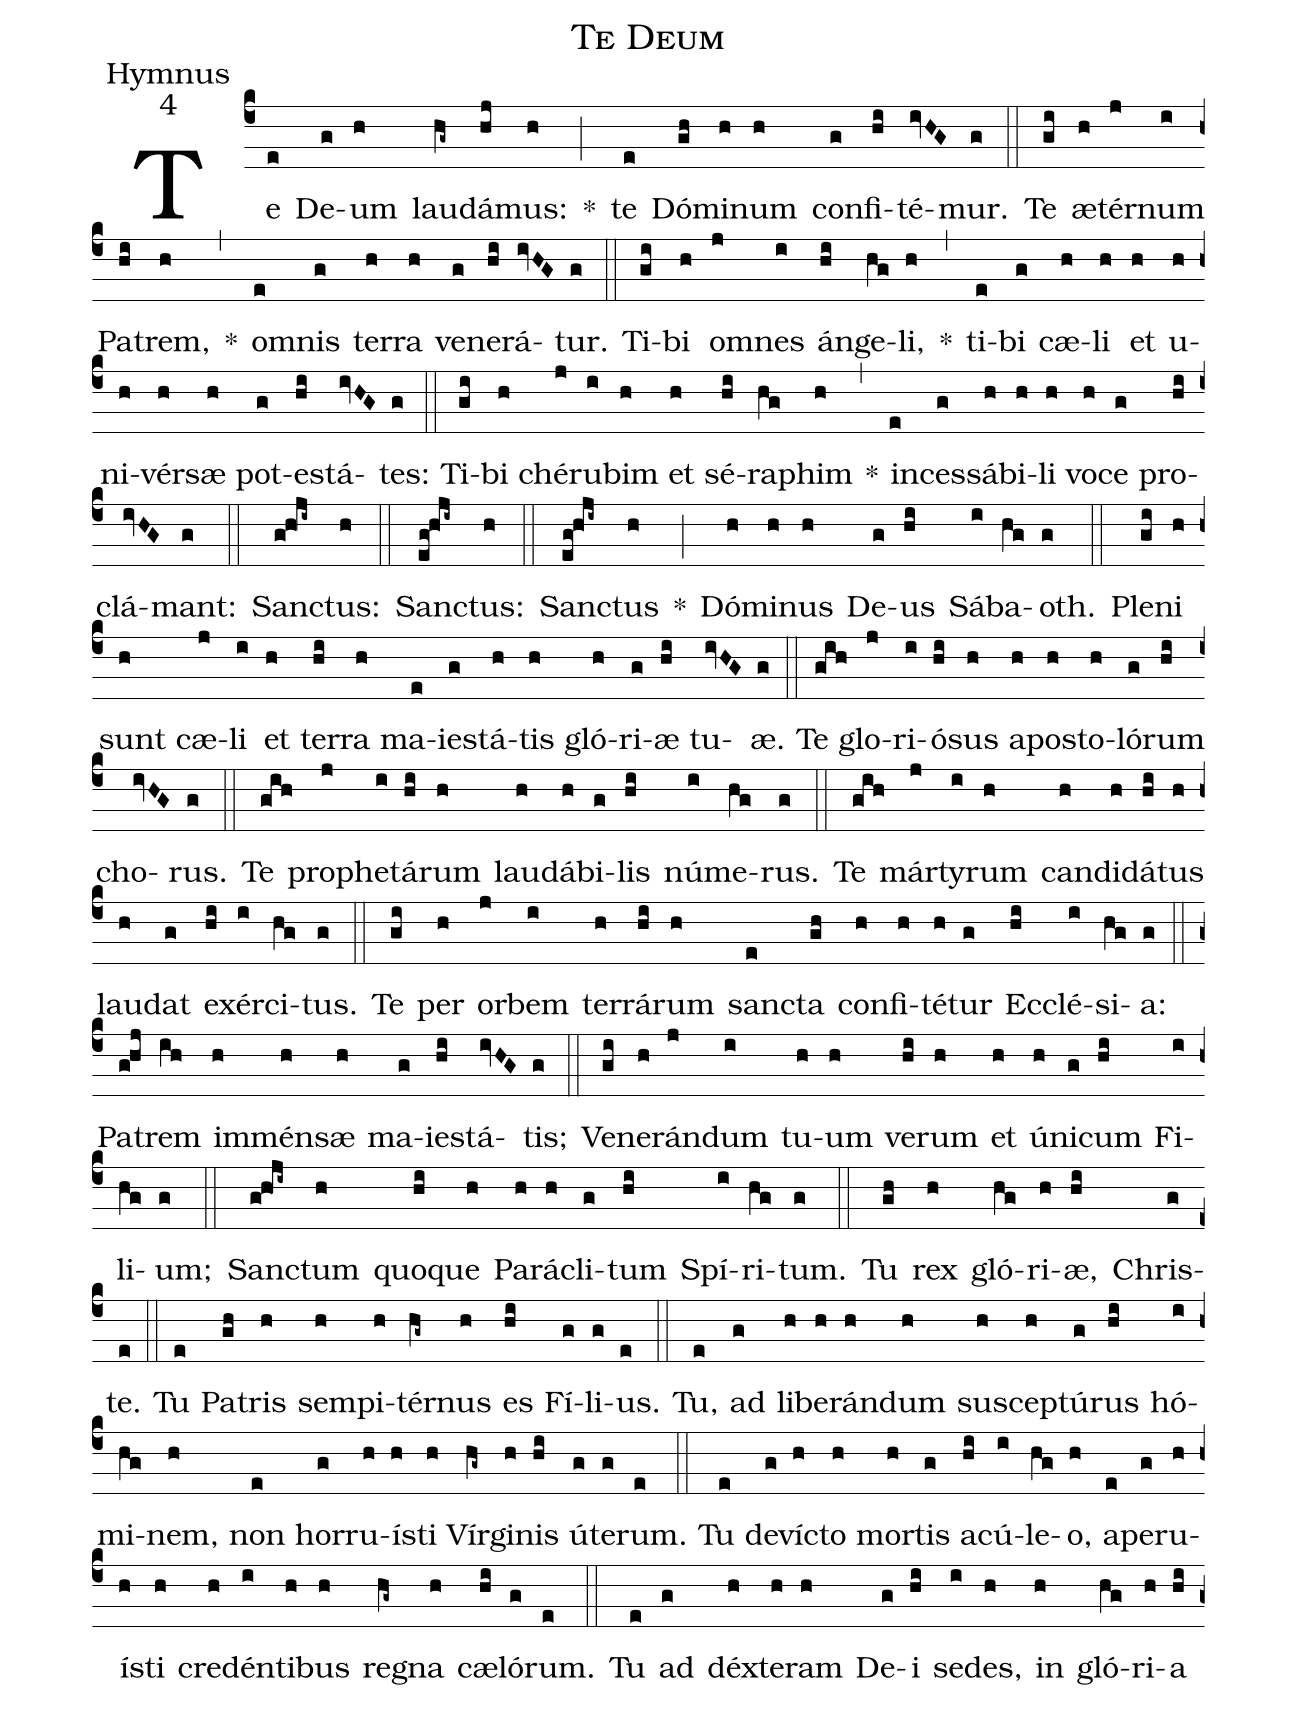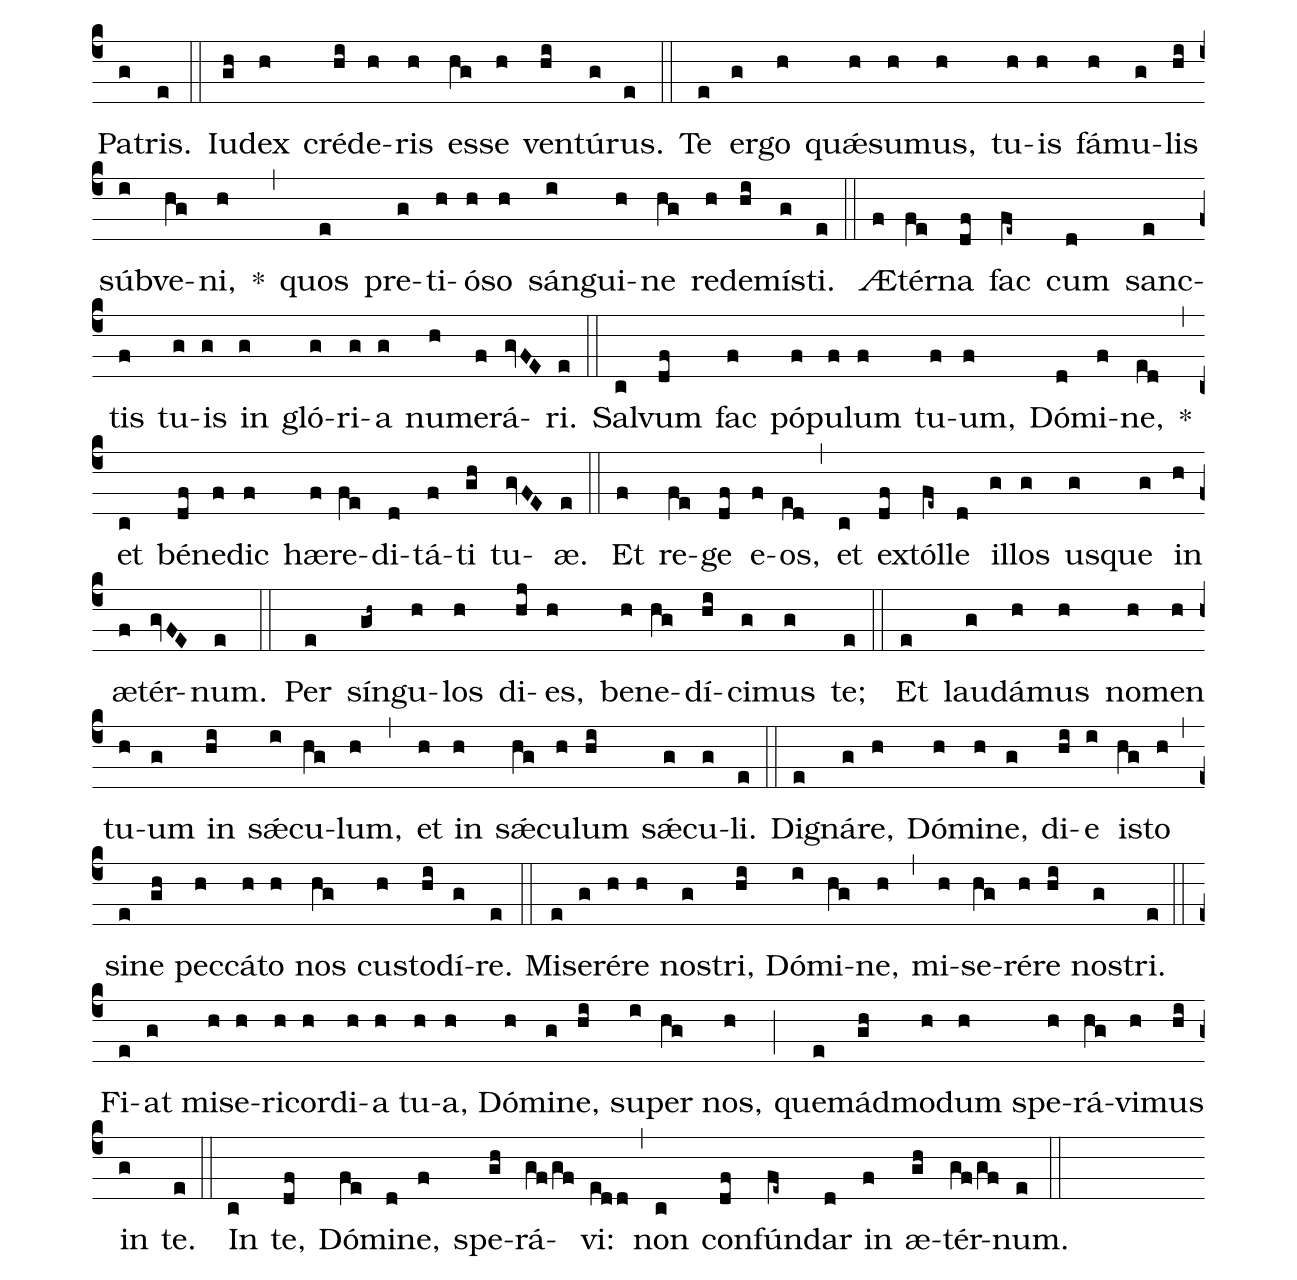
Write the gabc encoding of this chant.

name:Te Deum;
office-part:Hymnus;
mode:4;
%%
(c4)Te(e) De(g)um(h) lau(hg~)dá(hj)mus:(h) *(;) te(e) Dó(gh)mi(h)num(h) con(g)fi(hi)té(ivHG)mur.(g) (::)

Te(gi) æ(h)tér(j)num(i) Pa(hi)trem,(h) *(,) om(e)nis(g) ter(h)ra(h) ve(g)ne(hi)rá(ivHG)tur.(g) (::)

Ti(gi)bi(h) om(j)nes(i) án(hi)ge(hg)li,(h) *(,) ti(e)bi(g) cæ(h)li(h) et(h) u(h)ni(h)vér(h)sæ(h) pot(g)es(hi)tá(ivHG)tes:(g) (::)

Ti(gi)bi(h) ché(j)ru(i)bim(h) et(h) sé(hi)ra(hg)phim(h) *(,) in(e)ces(g)sá(h)bi(h)li(h) vo(h)ce(g) pro(hi)clá(ivHG)mant:(g) (::)

Sanc(g!h!ji~)tus:(h) (::)

Sanc(eg!hji~)tus:(h) (::)

Sanc(eg!hji~)tus(h) *(;) Dó(h)mi(h)nus(h) De(g)us(hi) Sá(i)ba(hg)oth.(g) (::)

Ple(gi)ni(h) sunt(h) cæ(j)li(i) et(h) ter(hi)ra(h) ma(e)ies(g)tá(h)tis(h) gló(h)ri(g)æ(hi) tu(ivHG)æ.(g) (::)

Te(gih) glo(j)ri(i)ó(hi)sus(h) a(h)pos(h)to(h)ló(g)rum(hi) cho(ivHG)rus.(g) (::)

Te(gih) pro(j)phe(i)tá(hi)rum(h) lau(h)dá(h)bi(g)lis(hi) nú(i)me(hg)rus.(g) (::)

Te(gih) már(j)ty(i)rum(h) can(h)di(h)dá(hi)tus(h) lau(h)dat(g) ex(hi)ér(i)ci(hg)tus.(g) (::)

Te(gi) per(h) or(j)bem(i) ter(h)rá(hi)rum(h) sanc(e)ta(gh) con(h)fi(h)té(h)tur(g) Ec(hi)clé(i)si(hg)a:(g) (::)

Pa(ghj)trem(ih) im(h)mén(h)sæ(h) ma(g)ies(hi)tá(ivHG)tis;(g) (::)

Ve(gi)ne(h)rán(j)dum(i) tu(h)um(h) ve(hi)rum(h) et(h) ú(h)ni(g)cum(hi) Fi(i)li(hg)um;(g) (::)

Sanc(g!h!ji~)tum(h) quo(hi)que(h) Pa(h)rá(h)cli(g)tum(hi) Spí(i)ri(hg)tum.(g) (::)

Tu(gh) rex(h) gló(hg)ri(h)æ,(hi) Chris(g)te.(e) (::)

Tu(e) Pa(gh)tris(h) sem(h)pi(h)tér(hg~)nus(h) es(hi) Fí(g)li(g)us.(e) (::)

Tu,(e) ad(g) li(h)be(h)rán(h)dum(h) su(h)scep(h)tú(g)rus(hi) hó(i)mi(hg)nem,(h)
non(e) hor(g)ru(h)ís(h)ti(h) Vír(hg~)gi(h)nis(hi) ú(g)te(g)rum.(e) (::)

Tu(e) de(g)víc(h)to(h) mor(h)tis(g) a(hi)cú(i)le(hg)o,(h) a(e)pe(g)ru(h)ís(h)ti(h) cre(h)dén(i)ti(h)bus(h)
re(hg~)gna(h) cæ(hi)ló(g)rum.(e) (::)

Tu(e) ad(g) déx(h)te(h)ram(h) De(g)i(hi) se(i)des,(h) in(h) gló(hg)ri(h)a(hi) Pa(g)tris.(e) (::)

Iu(gh)dex(h) cré(hi)de(h)ris(h) es(hg)se(h) ven(hi)tú(g)rus.(e) (::)

Te(e) er(g)go(h) quǽ(h)su(h)mus,(h) tu(h)is(h) fá(h)mu(g)lis(hi) súb(i)ve(hg)ni,(h) *(,)
quos(e) pre(g)ti(h)ó(h)so(h) sán(i)gui(h)ne(hg) re(h)de(hi)mís(g)ti.(e) (::)

Æ(f)tér(fe)na(df) fac(fe~) cum(d) sanc(e)tis(f) tu(g)is(g) in(g) gló(g)ri(g)a(g) nu(h)me(f)rá(gvFE)ri.(e) (::)

Sal(c)vum(df) fac(f) pó(f)pu(f)lum(f) tu(f)um,(f) Dó(d)mi(f)ne,(ed) *(,) et(c) bé(df)ne(f)dic(f) hæ(f)re(fe)di(d)tá(f)ti(gh) tu(gvFE)æ.(e) (::)

Et(f) re(fe)ge(df) e(f)os,(ed) (,) et(c) ex(df)tól(fe~)le(d) il(g)los(g) us(g)que(g) in(h) æ(f)tér(gvFE)num.(e) (::)

Per(e) sín(gh~)gu(h)los(h) di(hj)es,(h) be(h)ne(hg)dí(hi)ci(g)mus(g) te;(e) (::)

Et(e) lau(g)dá(h)mus(h) no(h)men(h) tu(h)um(g) in(hi) sǽ(i)cu(hg)lum,(h) (,) et(h) in(h) sǽ(hg)cu(h)lum(hi) sǽ(g)cu(g)li.(e) (::)

Di(e)gná(g)re,(h) Dó(h)mi(h)ne,(g) di(hi)e(i) is(hg)to(h) (,) si(e)ne(gh) pec(h)cá(h)to(h) nos(hg) cus(h)to(hi)dí(g)re.(e) (::)

Mi(e)se(g)ré(h)re(h) nos(g)tri,(hi) Dó(i)mi(hg)ne,(h) (,) mi(h)se(hg)ré(h)re(hi) nos(g)tri.(e) (::)

Fi(e)at(g) mi(h)se(h)ri(h)cor(h)di(h)a(h) tu(h)a,(h) Dó(h)mi(g)ne,(hi) su(i)per(hg) nos,(h) (;)
quem(e)ád(gh)mo(h)dum(h) spe(h)rá(hg)vi(h)mus(hi) in(g) te.(e) (::)
In(c) te,(df) Dó(fe)mi(d)ne,(f) spe(gh)rá(gf/gf)vi:(edd) (,) non(c) con(df)fún(fe~)dar(d) in(f) æ(gh)tér(gf/gf)num.(e) (::)
